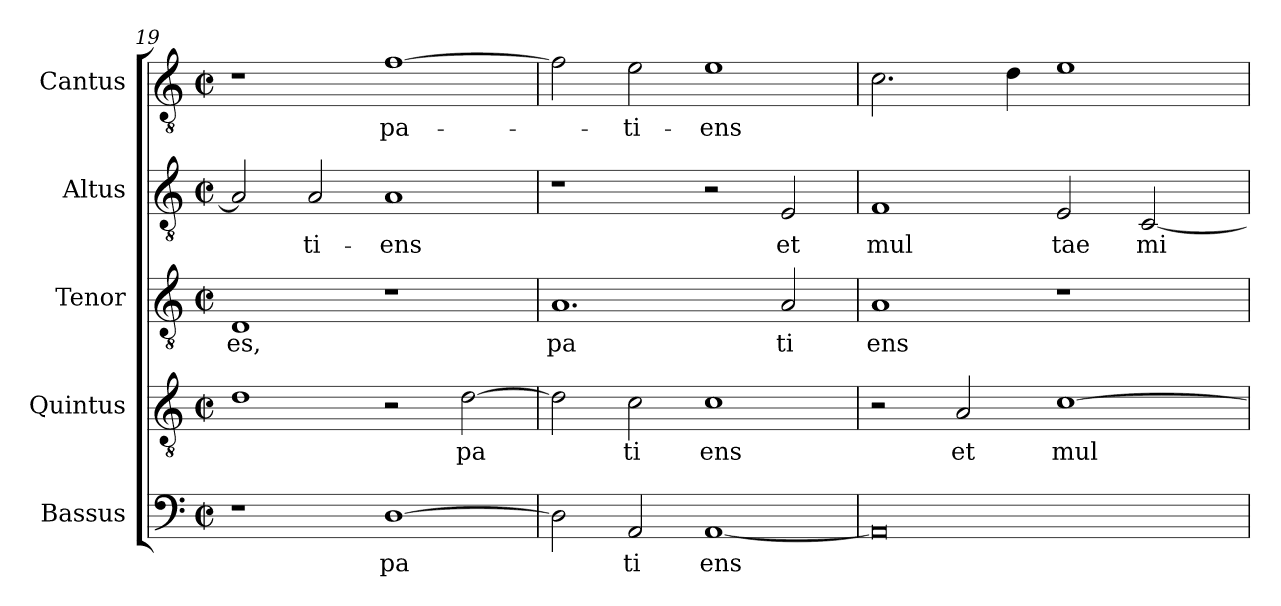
**kern	**text	**kern	**text	**kern	**text	**kern	**text	**kern	**text
*part5	*part5	*part4	*part4	*part3	*part3	*part2	*part2	*part1	*part1
*staff5	*staff5	*staff4	*staff4	*staff3	*staff3	*staff2	*staff2	*staff1	*staff1
*I"Bassus	*	*I"Quintus	*	*I"Tenor	*	*I"Altus	*	*I"Cantus	*
*clefF4	*	*clefGv2	*	*clefGv2	*	*clefGv2	*	*clefGv2	*
*M2/2	*	*M2/2	*	*M2/2	*	*M2/2	*	*M2/2	*
*met(c|)	*	*met(c|)	*	*met(c|)	*	*met(c|)	*	*met(c|)	*
=19	=19	=19	=19	=19	=19	=19	=19	=19	=19
!	!	!	!	!	!LO:LY:b:cj	!	!	!	!
1r	.	1d	.	1D	es,	2A/]	.	1r	.
!	!	!	!	!	!	!	!LO:LY:b:cj	!	!
.	.	.	.	.	.	2A/	-ti-	.	.
!	!LO:LY:b:cj	!	!	!	!	!	!LO:LY:b:cj	!	!LO:LY:b:cj
[>1D	pa	2r	.	1r	.	1A	-ens	[>1f	pa-
!	!	!	!LO:LY:b:cj	!	!	!	!	!	!
.	.	[>2d\	pa	.	.	.	.	.	.
=20	=20	=20	=20	=20	=20	=20	=20	=20	=20
!	!	!	!	!	!LO:LY:b:cj	!	!	!	!
2D\]	.	2d\]	.	1.A	pa	1r	.	2f\]	.
!	!LO:LY:b:cj	!	!LO:LY:b:cj	!	!	!	!	!	!LO:LY:b:cj
2AA/	ti	2c\	ti	.	.	.	.	2e\	-ti-
!	!LO:LY:b:cj	!	!LO:LY:b:cj	!	!	!	!	!	!LO:LY:b:cj
[>1AA	ens	1c	ens	.	.	2r	.	1e	-ens
!	!	!	!	!	!LO:LY:b:cj	!	!LO:LY:b:cj	!	!
.	.	.	.	2A/	ti	2E/	et	.	.
!!LO:PB:g=z
=21	=21	=21	=21	=21	=21	=21	=21	=21	=21
!	!	!	!	!	!LO:LY:b:cj	!	!LO:LY:b:cj	!	!
*	*	*	*	*	*	*	*	*^	*
0AA]	.	2r	.	1A	ens	1F	mul	2.c\	64ryy	.
.	.	.	.	.	.	.	.	.	1ryy	.
!	!	!	!LO:LY:b:cj	!	!	!	!	!	!	!
.	.	2A/	et	.	.	.	.	.	.	.
.	.	.	.	.	.	.	.	4d\	.	.
!	!	!	!LO:LY:b	!	!	!	!LO:LY:b:cj	!	!	!
.	.	[>1c	mul	1r	.	2E/	tae	1e	.	.
.	.	.	.	.	.	.	.	.	2ryy	.
!	!	!	!	!	!	!	!LO:LY:b	!	!	!
.	.	.	.	.	.	[<2C/	mi	.	.	.
.	.	.	.	.	.	.	.	.	4ryy	.
.	.	.	.	.	.	.	.	.	8...ryy	.
*	*	*	*	*	*	*	*	*v	*v	*
=	=	=	=	=	=	=	=	=	=
*-	*-	*-	*-	*-	*-	*-	*-	*-	*-
